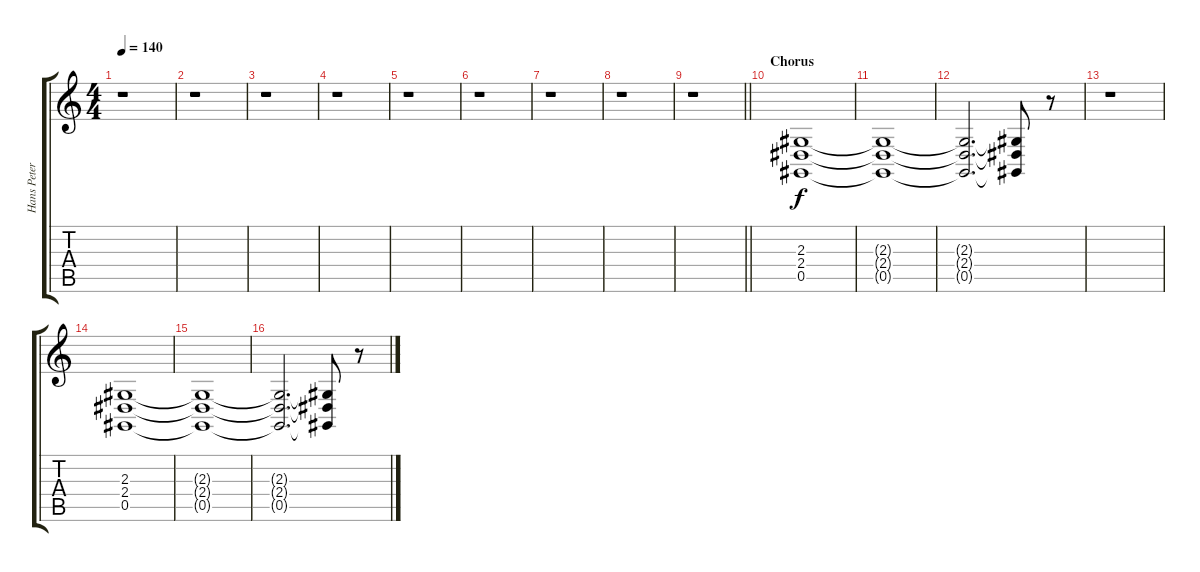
\track ("Hans Peter Katzenburg" "Hans Peter") {instrument synthstrings1}
\staff {score tabs}
\tuning (Eb4 Bb3 Gb3 Db3 Ab2 Eb2) {hide}
\ts (4 4)
\tempo 140
\clef g2
\ks c
r.1{dy f} |
r.1 |
r.1 |
r.1 |
r.1 |
r.1 |
r.1 |
r.1 |
\barLineRight lightlight
r.1 |
\section ("" "Chorus")
(2.3 2.4 0.5).1 |
(2.3{t} 2.4{t} 0.5{t}).1 |
(2.3{t} 2.4{t} 0.5{t}).2{d} (2.3{t} 2.4{t} 0.5{t}).8 r.8 |
r.1 |
(2.3 2.4 0.5).1 |
(2.3{t} 2.4{t} 0.5{t}).1 |
(2.3{t} 2.4{t} 0.5{t}).2{d} (2.3{t} 2.4{t} 0.5{t}).8 r.8
